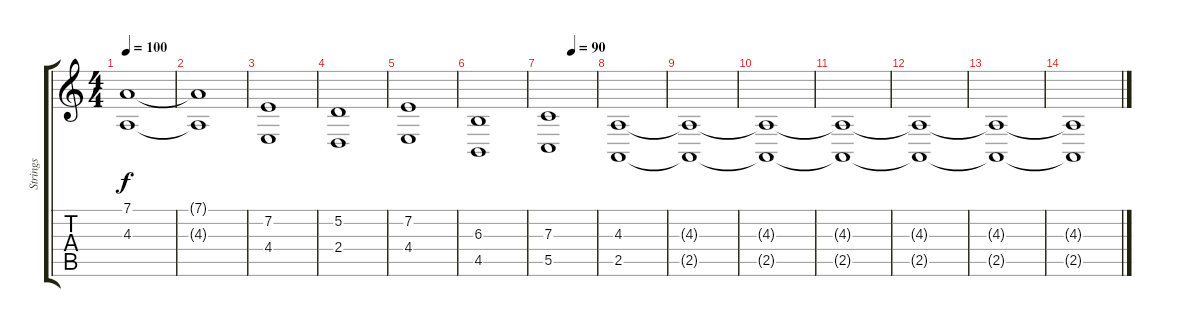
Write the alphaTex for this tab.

\track ("Strings" "Strings") {instrument stringensemble1}
\staff {score tabs}
\tuning (D4 A3 F3 C3 G2 D2) {hide}
\ts (4 4)
\tempo 100
\clef g2
\ks c
(7.1 4.3).1{dy f} |
(7.1{t} 4.3{t}).1 |
(7.2 4.4).1 |
(5.2 2.4).1 |
(7.2 4.4).1 |
(6.3 4.5).1 |
\tempo (90 0.5)
(7.3 5.5).1 |
(4.3 2.5).1{volume 8} |
(4.3{t} 2.5{t}).1 |
(4.3{t} 2.5{t}).1{volume 4} |
(4.3{t} 2.5{t}).1 |
(4.3{t} 2.5{t}).1{volume 2} |
(4.3{t} 2.5{t}).1 |
(4.3{t} 2.5{t}).1{volume 0}
